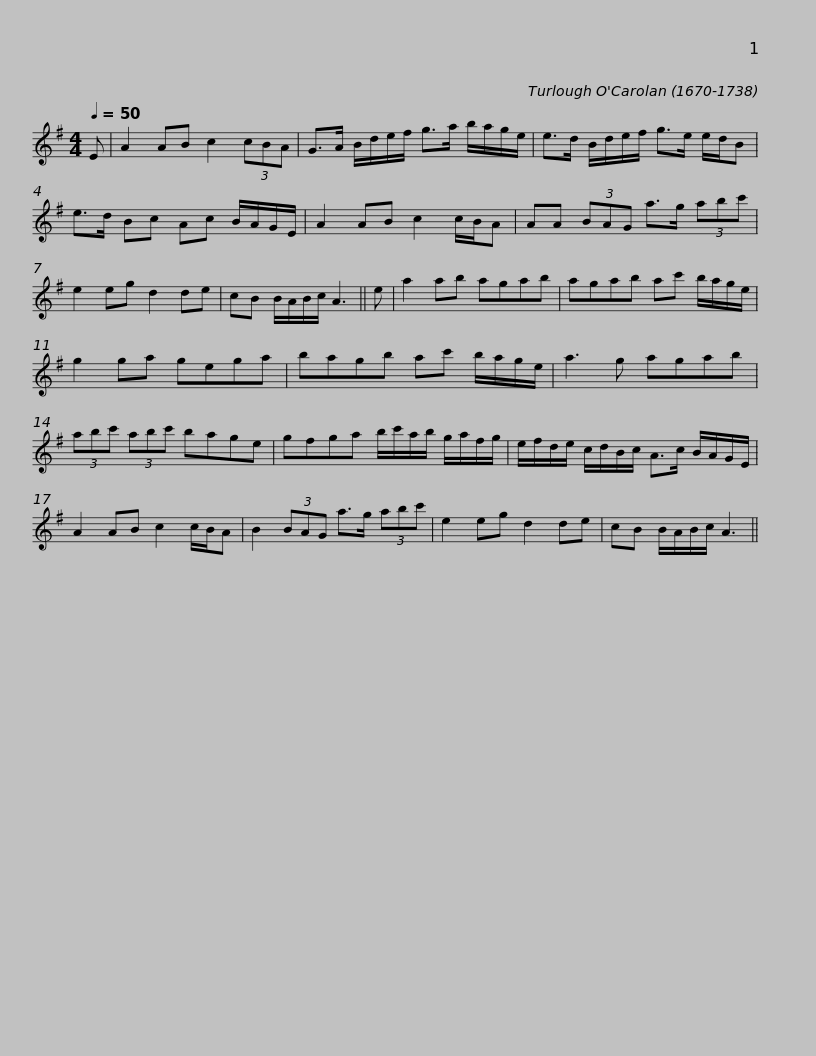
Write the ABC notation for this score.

X:1
L:1/8
Q:1/4=50
M:4/4
I:linebreak $
K:G
V:1 treble
V:1
 E | A2 AB c2 (3cBA | G>A B/d/e/f/ g>a b/a/g/e/ | e>d B/d/e/f/ g>e e/d/B | e>d Bc Ac B/A/G/E/ |$ %5
 A2 AB c2 c/B/A | AA (3BAG a>g (3abc' | e2 eg d2 de | cB B/A/B/c/ A3 || e | %10
 a2 ab agab |$ agab ac' b/a/g/e/ | g2 ga gega | bagb ac' b/a/g/e/ | a3 g agab |$ %15
 (3abc' (3abc' bage | gfga b/c'/a/b/ g/a/f/g/ | e/f/d/e/ c/d/B/c/ A>c B/A/G/E/ |$ A2 AB c2 c/B/A | B2 (3BAG a>g (3abc' | %20
 e2 eg d2 de | cB B/A/B/c/ A3 || %22
